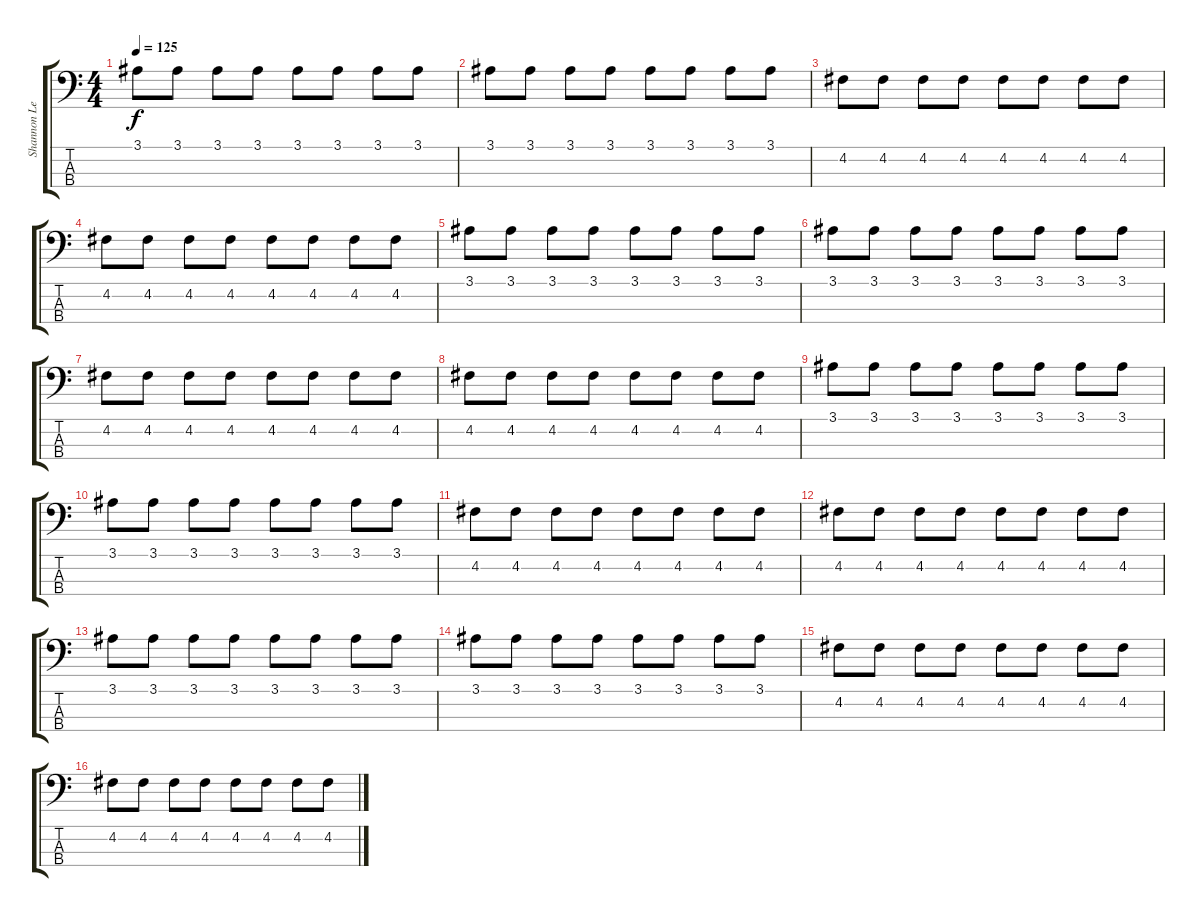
\track ("Shannon Leto" "Shannon Le") {instrument acousticbass}
\staff {score tabs}
\tuning (G2 D2 A1 E1) {hide}
\ts (4 4)
\tempo 125
\clef f4
\ks c
3.1.8{dy f} 3.1.8 3.1.8 3.1.8 3.1.8 3.1.8 3.1.8 3.1.8 |
3.1.8 3.1.8 3.1.8 3.1.8 3.1.8 3.1.8 3.1.8 3.1.8 |
4.2.8 4.2.8 4.2.8 4.2.8 4.2.8 4.2.8 4.2.8 4.2.8 |
4.2.8 4.2.8 4.2.8 4.2.8 4.2.8 4.2.8 4.2.8 4.2.8 |
3.1.8 3.1.8 3.1.8 3.1.8 3.1.8 3.1.8 3.1.8 3.1.8 |
3.1.8 3.1.8 3.1.8 3.1.8 3.1.8 3.1.8 3.1.8 3.1.8 |
4.2.8 4.2.8 4.2.8 4.2.8 4.2.8 4.2.8 4.2.8 4.2.8 |
4.2.8 4.2.8 4.2.8 4.2.8 4.2.8 4.2.8 4.2.8 4.2.8 |
3.1.8 3.1.8 3.1.8 3.1.8 3.1.8 3.1.8 3.1.8 3.1.8 |
3.1.8 3.1.8 3.1.8 3.1.8 3.1.8 3.1.8 3.1.8 3.1.8 |
4.2.8 4.2.8 4.2.8 4.2.8 4.2.8 4.2.8 4.2.8 4.2.8 |
4.2.8 4.2.8 4.2.8 4.2.8 4.2.8 4.2.8 4.2.8 4.2.8 |
3.1.8 3.1.8 3.1.8 3.1.8 3.1.8 3.1.8 3.1.8 3.1.8 |
3.1.8 3.1.8 3.1.8 3.1.8 3.1.8 3.1.8 3.1.8 3.1.8 |
4.2.8 4.2.8 4.2.8 4.2.8 4.2.8 4.2.8 4.2.8 4.2.8 |
4.2.8 4.2.8 4.2.8 4.2.8 4.2.8 4.2.8 4.2.8 4.2.8
